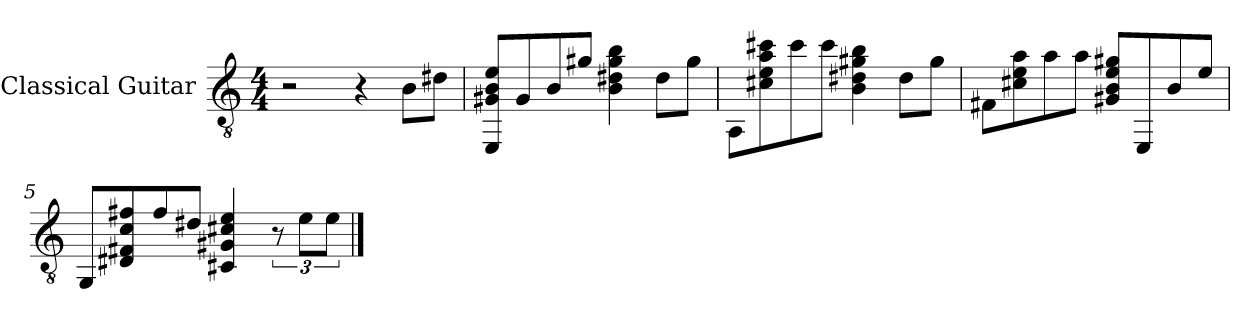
**kern
*part1
*staff1
*I"Classical Guitar
*I'Guit.
*clefGv2
*k[]
*M4/4
=1
2r
4r
8B\L
8d#X\J
=2
8EE/ 8G#X/ 8B/ 8e/L
8G#/
8B/
8g#X/J
4B\ 4d#X\ 4g#\ 4b\
8d#\L
8g#\J
=3
8AA\L
8c#X\ 8e\ 8a\ 8cc#X\
8cc#\
8cc#\J
4B\ 4d#X\ 4g#X\ 4b\
8d#\L
8g#\J
=4
8F#X\L
8c#X\ 8e\ 8a\
8a\
8a\J
8G#X/ 8B/ 8e/ 8g#X/L
8EE/
8B/
8e/J
!!LO:LB:g=z
=5
8GG/L
8D#X/ 8F#X/ 8c/ 8f#X/
8f#/
8d#X/J
4C#X/ 4G#X/ 4c#X/ 4e/
12r
12e\L
12e\J
==
*-
